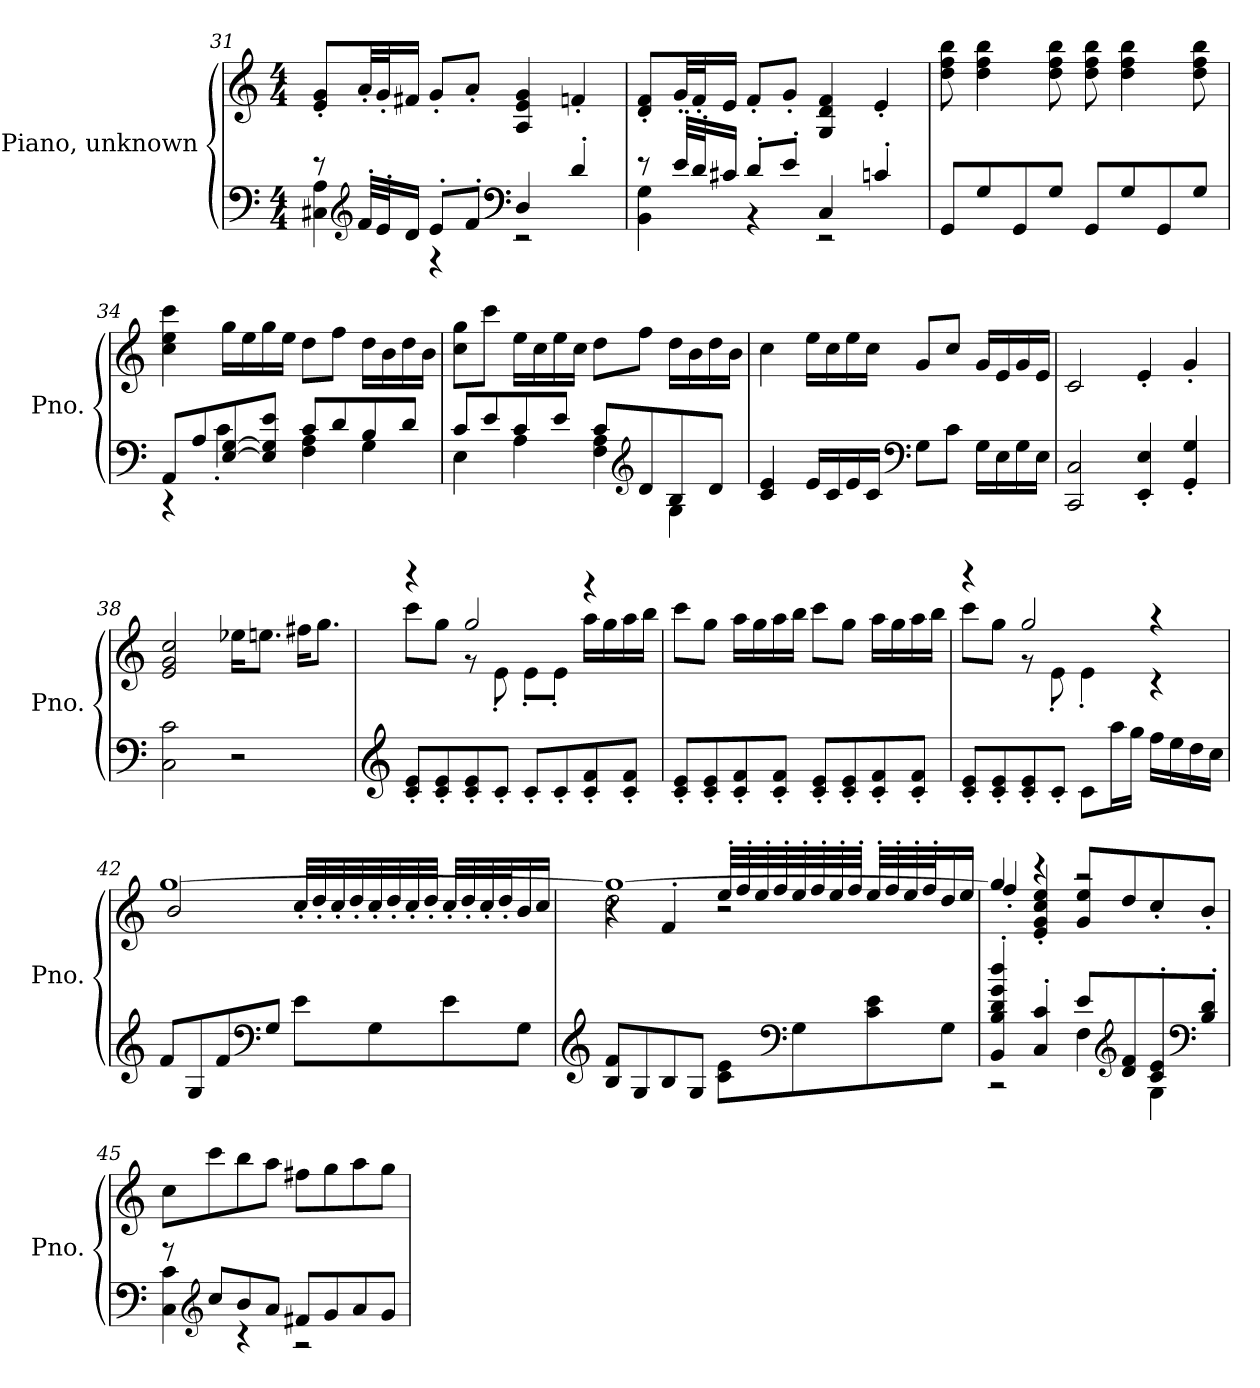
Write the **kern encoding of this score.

**kern	**kern
*part1	*part1
*staff2	*staff1
*I"Piano, unknown	*
*I'Pno.	*
!!LO:LB:g=z
*clefF4	*clefG2
*k[]	*k[]
*M4/4	*M4/4
=31	=31
*^	*
8r	4C#X\ 4A\	8e/' 8g/'L
*clefG2	*	*
32f'/LLL	.	32a'/LL
32e'/J	.	32g'/J
16d/JJ	.	16f#X/JJ
8e'/L	4r	8g'/L
8f'/J	.	8a'/J
*clefF4	*	*
4D/	2r	4A/ 4e/ 4g/
4d'/	.	4fn'/
=32	=32	=32
8r	4BB\ 4G\	8d/' 8f/'L
32e'/LLL	.	32g'/LL
32d'/J	.	32f'/J
16c#X/JJ	.	16e/JJ
8d'/L	4r	8f'/L
8e'/J	.	8g'/J
4C/	2r	4G/ 4d/ 4f/
4cn'/	.	4e'/
*v	*v	*
=33	=33
8GG/L	8dd\ 8ff\ 8bb\
8G/	4dd\ 4ff\ 4bb\
8GG/	.
8G/J	8dd\ 8ff\ 8bb\
8GG/L	8dd\ 8ff\ 8bb\
8G/	4dd\ 4ff\ 4bb\
8GG/	.
8G/J	8dd\ 8ff\ 8bb\
!!LO:PB:g=z
=34	=34
*^	*
8AA/L	4r	4cc\ 4ee\ 4ccc\
8A/	.	.
[8E/ [8G/	4c'\	16gg\LL
.	.	16ee\
8E/] 8G/] 8e/J	.	16gg\
.	.	16ee\JJ
8c/L	4F\ 4A\	8dd\L
8d/	.	8ff\J
8B/	4G\	16dd\LL
.	.	16b\
8d/J	.	16dd\
.	.	16b\JJ
=35	=35	=35
8c/L	4E\	8cc\ 8gg\L
8e/	.	8ccc\J
8c/	4A\	16ee\LL
.	.	16cc\
8e/J	.	16ee\
.	.	16cc\JJ
8c/L	4F\ 4A\	8dd\L
*clefG2	*	*
8d/	.	8ff\J
8B/	4G\	16dd\LL
.	.	16b\
8d/J	.	16dd\
.	.	16b\JJ
*v	*v	*
=36	=36
4c/ 4e/	4cc\
16e/LL	16ee\LL
16c/	16cc\
16e/	16ee\
16c/JJ	16cc\JJ
*clefF4	*
8G\L	8g/L
8c\J	8cc/J
16G\LL	16g/LL
16E\	16e/
16G\	16g/
16E\JJ	16e/JJ
=37	=37
2CC/ 2C/	2c/
4EE/' 4E/'	4e'/
4GG/' 4G/'	4g'/
!!LO:LB:g=z
=38	=38
2C\ 2c\	2e/ 2g/ 2cc/
2r	16ee-X\KL
.	8.een\J
.	16ff#X\KL
.	8.gg\J
=39	=39
*clefG2	*
*	*^
8c/' 8e/'L	4r	8ccc\L
8c/' 8e/'	.	8gg\J
8c/' 8e/'	2gg/	8r
8c'/J	.	8e'\
8c'/L	.	8e'\L
8c'/	.	8e'\J
8c/' 8f/'	4r	16aa\LL
.	.	16gg\
8c/' 8f/'J	.	16aa\
.	.	16bb\JJ
*	*v	*v
=40	=40
8c/' 8e/'L	8ccc\L
8c/' 8e/'	8gg\J
8c/' 8f/'	16aa\LL
.	16gg\
8c/' 8f/'J	16aa\
.	16bb\JJ
8c/' 8e/'L	8ccc\L
8c/' 8e/'	8gg\J
8c/' 8f/'	16aa\LL
.	16gg\
8c/' 8f/'J	16aa\
.	16bb\JJ
!!LO:LB:g=z
=41	=41
*	*^
8c/' 8e/'L	4r	8ccc\L
8c/' 8e/'	.	8gg\J
8c/' 8e/'	2gg/	8r
8c'/J	.	8e'\
8c\L	.	4e'\
16aa\L	.	.
16gg\JJ	.	.
16ff\LL	4r	4r
16ee\	.	.
16dd\	.	.
16cc\JJ	.	.
=42	=42	=42
8f/L	[1gg	2b/
8G/	.	.
8f/	.	.
*clefF4	*	*
8G/J	.	.
8e\L	.	32cc'/LLL
.	.	32dd'/
.	.	32cc'/
.	.	32dd'/
8G\	.	32cc'/
.	.	32dd'/
.	.	32cc'/
.	.	32dd'/JJJ
8e\	.	32cc'/LLL
.	.	32dd'/
.	.	32cc'/
.	.	32dd'/J
8G\J	.	16b/
.	.	16cc/JJ
*	*v	*v
!!LO:LB:g=z
=43	=43
*clefG2	*
*	*^
*	*	*^
8B/ 8f/L	1gg_	2dd\	4r
8G/	.	.	.
8B/	.	.	4f'/
8G/J	.	.	.
8c\ 8e\L	.	2r	32ee'/LLL
.	.	.	32ff'/
.	.	.	32ee'/
.	.	.	32ff'/
*clefF4	*	*	*
8G\	.	.	32ee'/
.	.	.	32ff'/
.	.	.	32ee'/
.	.	.	32ff'/JJJ
8c\ 8e\	.	.	32ee'/LLL
.	.	.	32ff'/
.	.	.	32ee'/
.	.	.	32ff'/J
8G\J	.	.	16dd/
.	.	.	16ee/JJ
*	*	*v	*v
=44	=44	=44
*^	*	*
4BB/' 4B/' 4d/' 4g/' 4dd/'	2r	4gg/]	4ff'/
4C/' 4c/'	.	4r	4e/' 4g/' 4cc/' 4ee/'
8e/L	4F\	2r	8g/ 8ee/L
*clefG2	*	*	*
8d/ 8f/	.	.	8dd/
8c/' 8e/'	4G\	.	8cc'/
*clefF4	*	*	*
8B/' 8d/'J	.	.	8b'/J
*	*	*v	*v
=45	=45	=45
8r	4C\ 4c\	8cc\L
*clefG2	*	*
8cc/L	.	8ccc\
8b/	4r	8bb\
8a/J	.	8aa\J
8f#X/L	2r	8ff#X\L
8g/	.	8gg\
8a/	.	8aa\
8g/J	.	8gg\J
*v	*v	*
=	=
*-	*-
